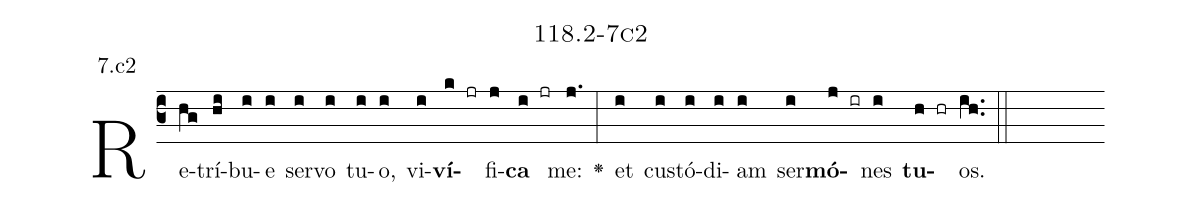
name: 118.2-7c2;
annotation: 7.c2;
%%
(c3)Re(hg)trí(hi)bu(i)e(i) ser(i)vo(i) tu(i)o,(i) vi(i)<b>ví</b>(k jr)fi(j)<b>ca</b>(i jr) me:(j.) <v>\greheightstar</v>(:) et(i) cus(i)tó(i)di(i)am(i) ser(i)<b>mó</b>(j ir)nes(i) <b>tu</b>(h hr)os.(ih..) (::)


%E(i) u(i) o(j) u(i) a(h) e.(ih..) (::)
